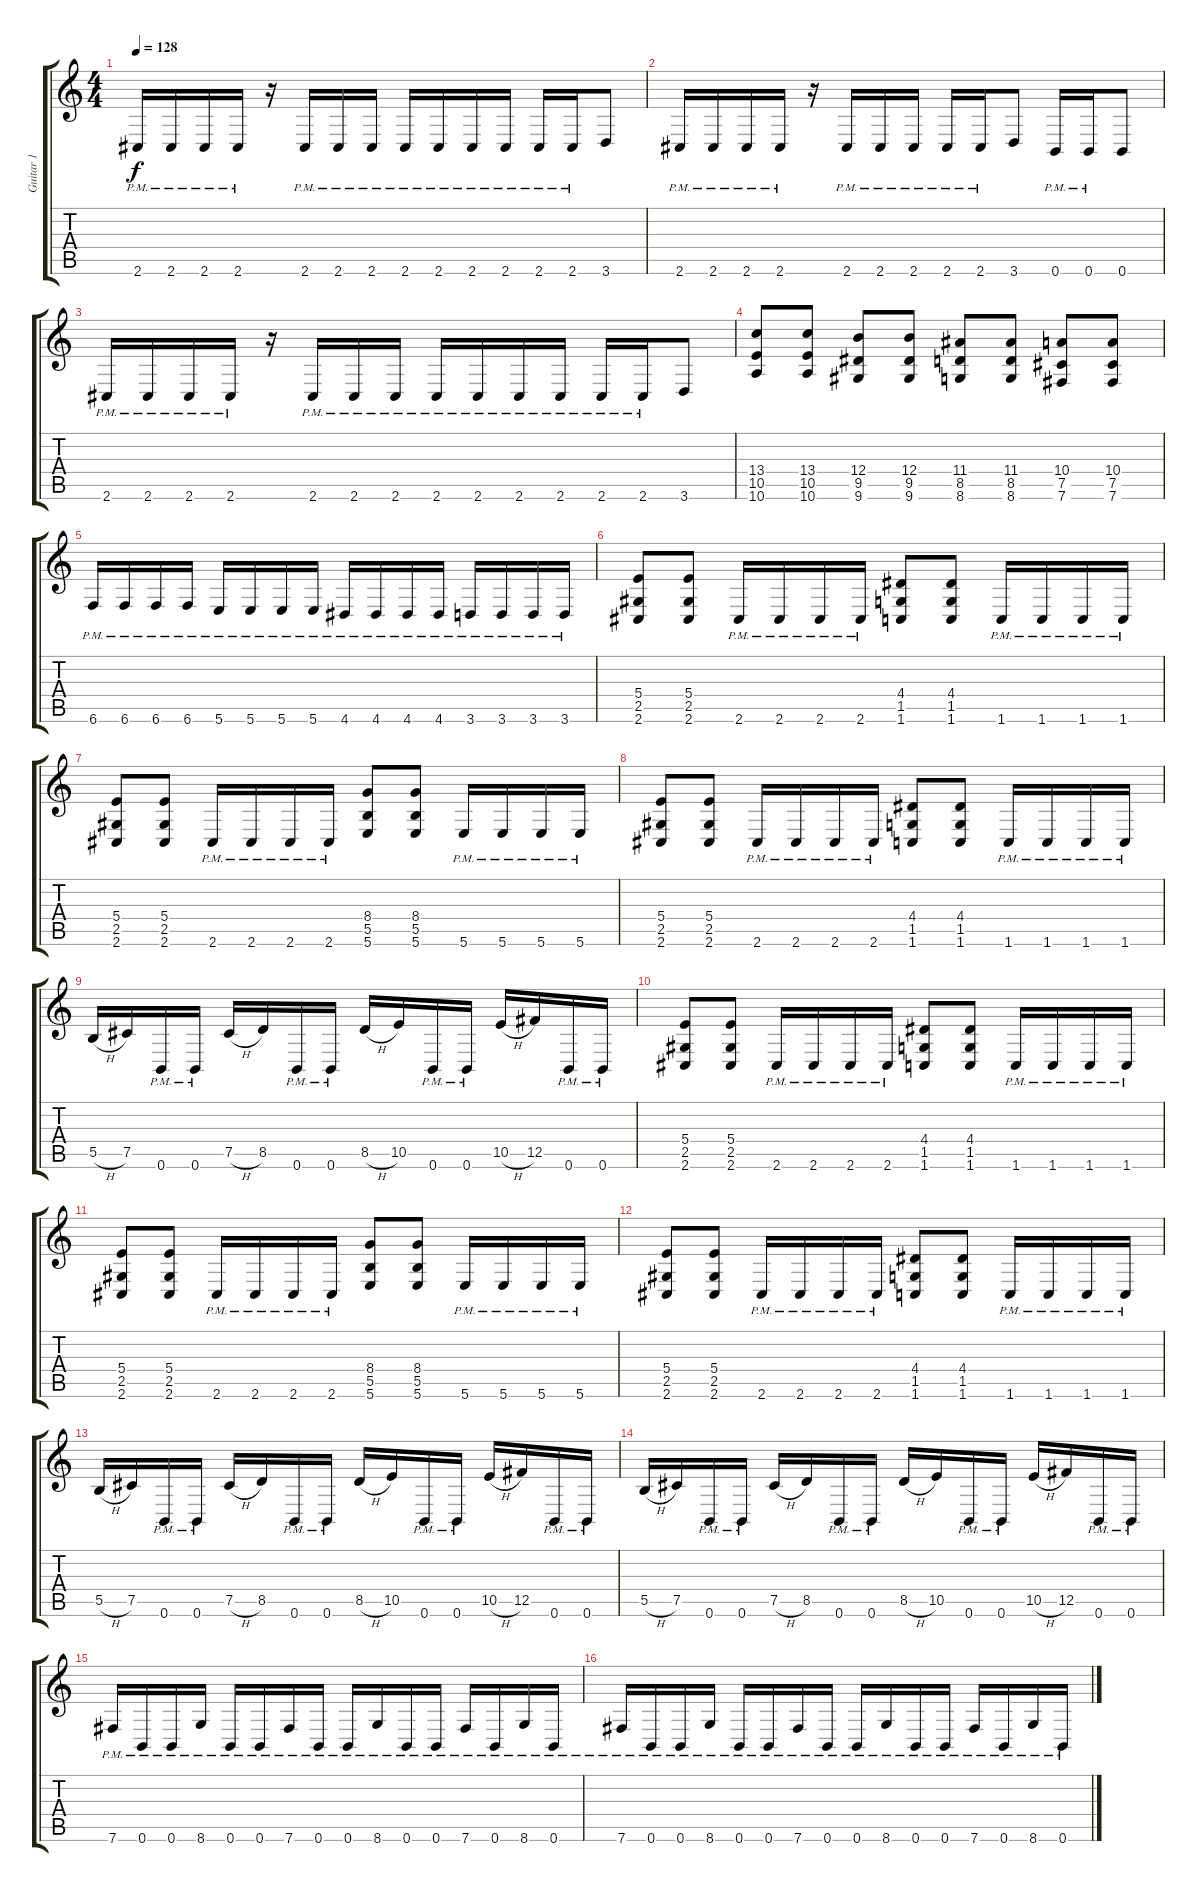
\track ("Guitar 1" "Guitar 1") {instrument distortionguitar}
\staff {score tabs}
\tuning (Db4 Ab3 E3 B2 Gb2 B1) {hide}
\ts (4 4)
\tempo 128
\clef g2
\ks c
2.6{pm}.16{dy f} 2.6{pm}.16 2.6{pm}.16 2.6{pm}.16 r.16 2.6{pm}.16 2.6{pm}.16 2.6{pm}.16 2.6{pm}.16 2.6{pm}.16 2.6{pm}.16 2.6{pm}.16 2.6{pm}.16 2.6{pm}.16 3.6.8 |
2.6{pm}.16 2.6{pm}.16 2.6{pm}.16 2.6{pm}.16 r.16 2.6{pm}.16 2.6{pm}.16 2.6{pm}.16 2.6{pm}.16 2.6{pm}.16 3.6.8 0.6{pm}.16 0.6{pm}.16 0.6.8 |
2.6{pm}.16 2.6{pm}.16 2.6{pm}.16 2.6{pm}.16 r.16 2.6{pm}.16 2.6{pm}.16 2.6{pm}.16 2.6{pm}.16 2.6{pm}.16 2.6{pm}.16 2.6{pm}.16 2.6{pm}.16 2.6{pm}.16 3.6.8 |
(13.4 10.5 10.6).8 (13.4 10.5 10.6).8 (12.4 9.5 9.6).8 (12.4 9.5 9.6).8 (11.4 8.5 8.6).8 (11.4 8.5 8.6).8 (10.4 7.5 7.6).8 (10.4 7.5 7.6).8 |
6.6{pm}.16 6.6{pm}.16 6.6{pm}.16 6.6{pm}.16 5.6{pm}.16 5.6{pm}.16 5.6{pm}.16 5.6{pm}.16 4.6{pm}.16 4.6{pm}.16 4.6{pm}.16 4.6{pm}.16 3.6{pm}.16 3.6{pm}.16 3.6{pm}.16 3.6{pm}.16 |
(5.4 2.5 2.6).8 (5.4 2.5 2.6).8 2.6{pm}.16 2.6{pm}.16 2.6{pm}.16 2.6{pm}.16 (4.4 1.5 1.6).8 (4.4 1.5 1.6).8 1.6{pm}.16 1.6{pm}.16 1.6{pm}.16 1.6{pm}.16 |
(5.4 2.5 2.6).8 (5.4 2.5 2.6).8 2.6{pm}.16 2.6{pm}.16 2.6{pm}.16 2.6{pm}.16 (8.4 5.5 5.6).8 (8.4 5.5 5.6).8 5.6{pm}.16 5.6{pm}.16 5.6{pm}.16 5.6{pm}.16 |
(5.4 2.5 2.6).8 (5.4 2.5 2.6).8 2.6{pm}.16 2.6{pm}.16 2.6{pm}.16 2.6{pm}.16 (4.4 1.5 1.6).8 (4.4 1.5 1.6).8 1.6{pm}.16 1.6{pm}.16 1.6{pm}.16 1.6{pm}.16 |
5.5{h}.16 7.5.16 0.6{pm}.16 0.6{pm}.16 7.5{h}.16 8.5.16 0.6{pm}.16 0.6{pm}.16 8.5{h}.16 10.5.16 0.6{pm}.16 0.6{pm}.16 10.5{h}.16 12.5.16 0.6{pm}.16 0.6{pm}.16 |
(5.4 2.5 2.6).8 (5.4 2.5 2.6).8 2.6{pm}.16 2.6{pm}.16 2.6{pm}.16 2.6{pm}.16 (4.4 1.5 1.6).8 (4.4 1.5 1.6).8 1.6{pm}.16 1.6{pm}.16 1.6{pm}.16 1.6{pm}.16 |
(5.4 2.5 2.6).8 (5.4 2.5 2.6).8 2.6{pm}.16 2.6{pm}.16 2.6{pm}.16 2.6{pm}.16 (8.4 5.5 5.6).8 (8.4 5.5 5.6).8 5.6{pm}.16 5.6{pm}.16 5.6{pm}.16 5.6{pm}.16 |
(5.4 2.5 2.6).8 (5.4 2.5 2.6).8 2.6{pm}.16 2.6{pm}.16 2.6{pm}.16 2.6{pm}.16 (4.4 1.5 1.6).8 (4.4 1.5 1.6).8 1.6{pm}.16 1.6{pm}.16 1.6{pm}.16 1.6{pm}.16 |
5.5{h}.16 7.5.16 0.6{pm}.16 0.6{pm}.16 7.5{h}.16 8.5.16 0.6{pm}.16 0.6{pm}.16 8.5{h}.16 10.5.16 0.6{pm}.16 0.6{pm}.16 10.5{h}.16 12.5.16 0.6{pm}.16 0.6{pm}.16 |
5.5{h}.16 7.5.16 0.6{pm}.16 0.6{pm}.16 7.5{h}.16 8.5.16 0.6{pm}.16 0.6{pm}.16 8.5{h}.16 10.5.16 0.6{pm}.16 0.6{pm}.16 10.5{h}.16 12.5.16 0.6{pm}.16 0.6{pm}.16 |
7.6{pm}.16 0.6{pm}.16 0.6{pm}.16 8.6{pm}.16 0.6{pm}.16 0.6{pm}.16 7.6{pm}.16 0.6{pm}.16 0.6{pm}.16 8.6{pm}.16 0.6{pm}.16 0.6{pm}.16 7.6{pm}.16 0.6{pm}.16 8.6{pm}.16 0.6{pm}.16 |
7.6{pm}.16 0.6{pm}.16 0.6{pm}.16 8.6{pm}.16 0.6{pm}.16 0.6{pm}.16 7.6{pm}.16 0.6{pm}.16 0.6{pm}.16 8.6{pm}.16 0.6{pm}.16 0.6{pm}.16 7.6{pm}.16 0.6{pm}.16 8.6{pm}.16 0.6{pm}.16
